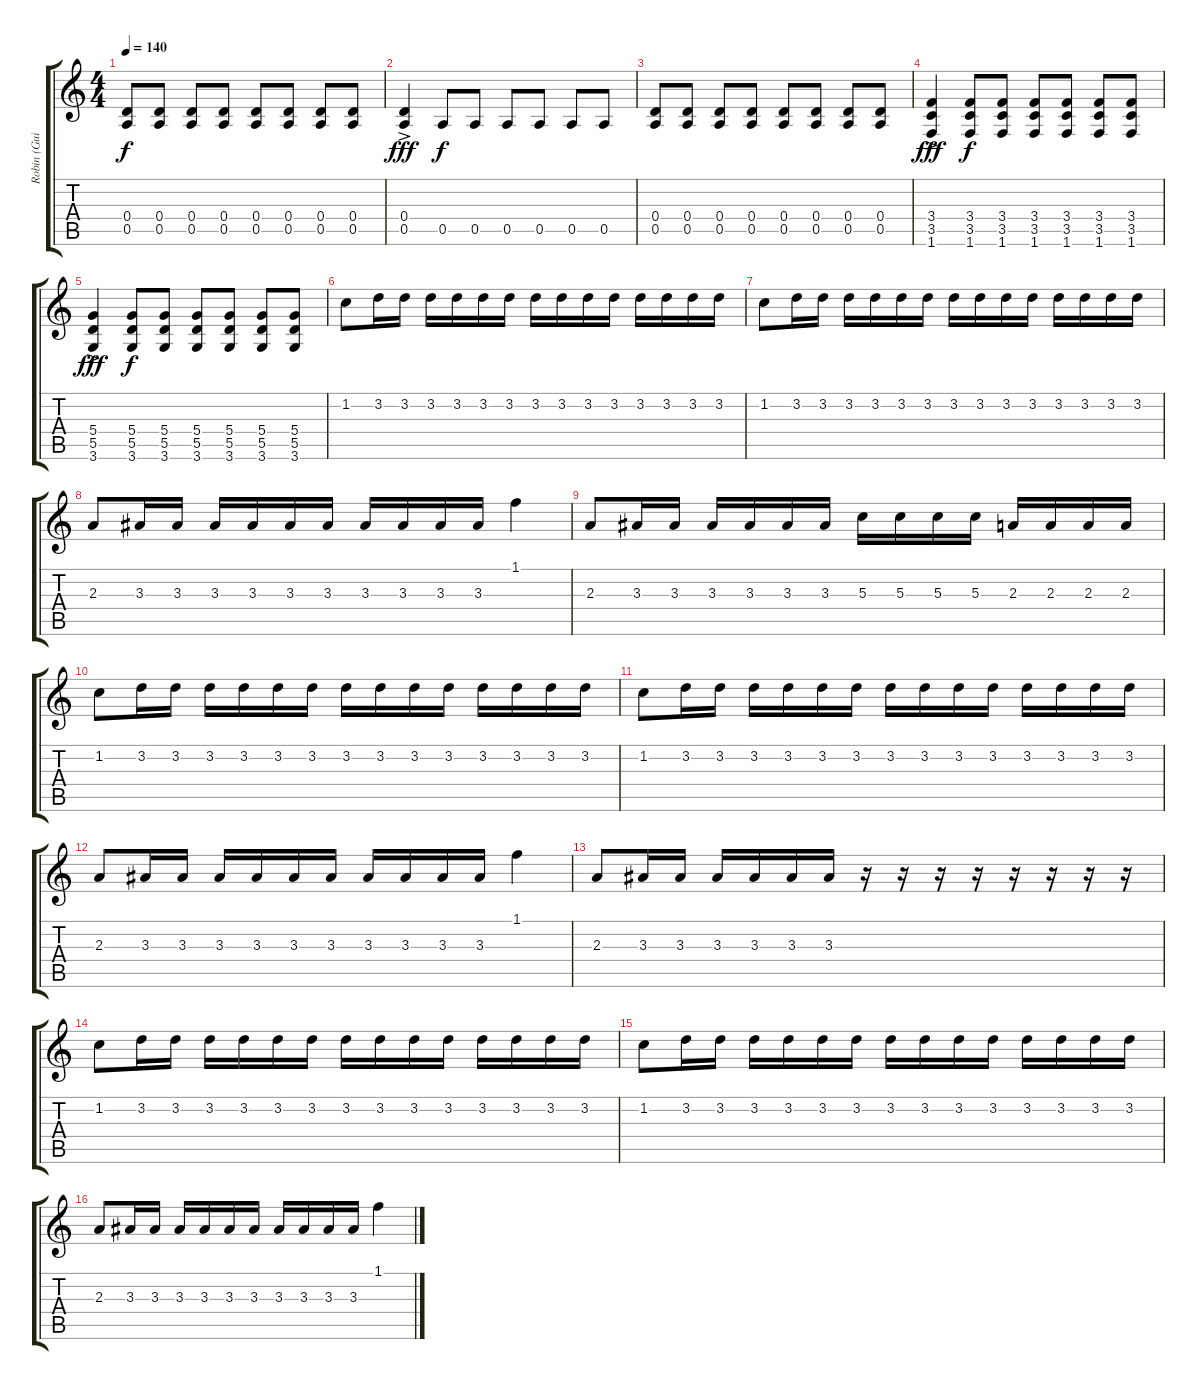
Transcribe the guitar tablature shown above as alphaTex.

\track ("Robin (Guitar)" "Robin (Gui") {instrument distortionguitar}
\staff {score tabs}
\tuning (E4 B3 G3 D3 A2 E2) {hide}
\ts (4 4)
\tempo 140
\clef g2
\ks c
(0.4 0.5).8{dy f} (0.4 0.5).8 (0.4 0.5).8 (0.4 0.5).8 (0.4 0.5).8 (0.4 0.5).8 (0.4 0.5).8 (0.4 0.5).8 |
(0.4{ac} 0.5{ac}).4{dy fff} 0.5.8{dy f} 0.5.8 0.5.8 0.5.8 0.5.8 0.5.8 |
(0.4 0.5).8 (0.4 0.5).8 (0.4 0.5).8 (0.4 0.5).8 (0.4 0.5).8 (0.4 0.5).8 (0.4 0.5).8 (0.4 0.5).8 |
(3.4{ac} 3.5{ac} 1.6).4{dy fff} (3.4 3.5 1.6).8{dy f} (3.4 3.5 1.6).8 (3.4 3.5 1.6).8 (3.4 3.5 1.6).8 (3.4 3.5 1.6).8 (3.4 3.5 1.6).8 |
(5.4{ac} 5.5{ac} 3.6{ac}).4{dy fff} (5.4 5.5 3.6).8{dy f} (5.4 5.5 3.6).8 (5.4 5.5 3.6).8 (5.4 5.5 3.6).8 (5.4 5.5 3.6).8 (5.4 5.5 3.6).8 |
1.2.8 3.2.16 3.2.16 3.2.16 3.2.16 3.2.16 3.2.16 3.2.16 3.2.16 3.2.16 3.2.16 3.2.16 3.2.16 3.2.16 3.2.16 |
1.2.8 3.2.16 3.2.16 3.2.16 3.2.16 3.2.16 3.2.16 3.2.16 3.2.16 3.2.16 3.2.16 3.2.16 3.2.16 3.2.16 3.2.16 |
2.3.8 3.3.16 3.3.16 3.3.16 3.3.16 3.3.16 3.3.16 3.3.16 3.3.16 3.3.16 3.3.16 1.1.4 |
2.3.8 3.3.16 3.3.16 3.3.16 3.3.16 3.3.16 3.3.16 5.3.16 5.3.16 5.3.16 5.3.16 2.3.16 2.3.16 2.3.16 2.3.16 |
1.2.8 3.2.16 3.2.16 3.2.16 3.2.16 3.2.16 3.2.16 3.2.16 3.2.16 3.2.16 3.2.16 3.2.16 3.2.16 3.2.16 3.2.16 |
1.2.8 3.2.16 3.2.16 3.2.16 3.2.16 3.2.16 3.2.16 3.2.16 3.2.16 3.2.16 3.2.16 3.2.16 3.2.16 3.2.16 3.2.16 |
2.3.8 3.3.16 3.3.16 3.3.16 3.3.16 3.3.16 3.3.16 3.3.16 3.3.16 3.3.16 3.3.16 1.1.4 |
2.3.8 3.3.16 3.3.16 3.3.16 3.3.16 3.3.16 3.3.16 r.16 r.16 r.16 r.16 r.16 r.16 r.16 r.16 |
1.2.8 3.2.16 3.2.16 3.2.16 3.2.16 3.2.16 3.2.16 3.2.16 3.2.16 3.2.16 3.2.16 3.2.16 3.2.16 3.2.16 3.2.16 |
1.2.8 3.2.16 3.2.16 3.2.16 3.2.16 3.2.16 3.2.16 3.2.16 3.2.16 3.2.16 3.2.16 3.2.16 3.2.16 3.2.16 3.2.16 |
2.3.8 3.3.16 3.3.16 3.3.16 3.3.16 3.3.16 3.3.16 3.3.16 3.3.16 3.3.16 3.3.16 1.1.4
